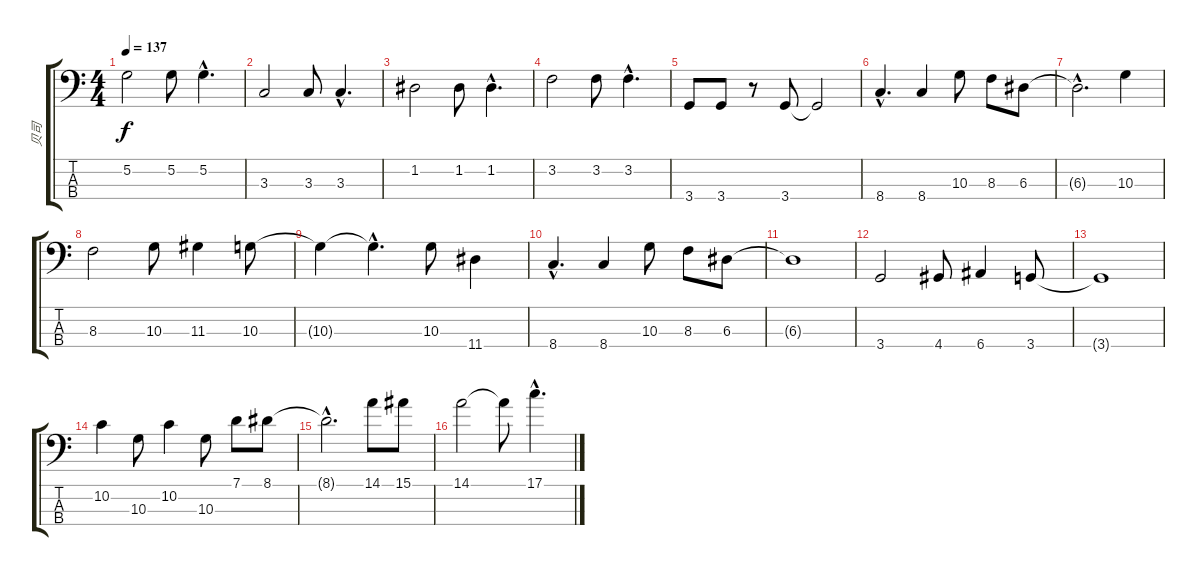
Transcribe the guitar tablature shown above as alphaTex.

\track ("贝司" "贝司") {instrument electricbassfinger}
\staff {score tabs}
\tuning (G2 D2 A1 E1) {hide}
\ts (4 4)
\tempo 137
\clef f4
\ks c
5.2.2{dy f} 5.2.8 5.2{hac}.4{d} |
3.3.2 3.3.8 3.3{hac}.4{d} |
1.2.2 1.2.8 1.2{hac}.4{d} |
3.2.2 3.2.8 3.2{hac}.4{d} |
3.4.8 3.4.8 r.8 3.4.8 3.4{t}.2 |
8.4{hac}.4{d} 8.4.4 10.3.8 8.3.8 6.3.8 |
6.3{hac t}.2{d} 10.3.4 |
8.3.2 10.3.8 11.3.4 10.3.8 |
10.3{t}.4 10.3{hac t}.4{d} 10.3.8 11.4.4 |
8.4{hac}.4{d} 8.4.4 10.3.8 8.3.8 6.3.8 |
6.3{t}.1 |
3.4.2 4.4.8 6.4.4 3.4.8 |
3.4{t}.1 |
10.2.4 10.3.8 10.2.4 10.3.8 7.1.8 8.1.8 |
8.1{hac t}.2{d} 14.1.8 15.1.8 |
14.1.2 14.1{t}.8 17.1{hac}.4{d}
